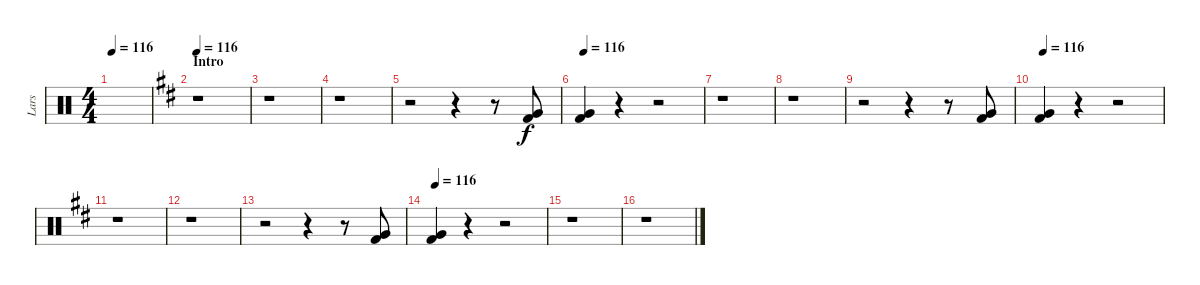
\track ("Lars" "Lars") {instrument percussion}
\staff {score}
\articulation defaults
\ts (4 4)
\tempo 116
\clef neutral
\ks c
|
\section ("" "Intro")
\tempo 116
\ks bminor
r.1 |
r.1 |
r.1 |
r.2 r.4 r.8 ("Very Low Tom (hit)" "Kick (hit) 2").8 |
\tempo 116
("Very Low Tom (hit)" "Kick (hit) 2").4 r.4 r.2 |
r.1 |
r.1 |
r.2 r.4 r.8 ("Very Low Tom (hit)" "Kick (hit) 2").8 |
\tempo 116
("Very Low Tom (hit)" "Kick (hit) 2").4 r.4 r.2 |
r.1 |
r.1 |
r.2 r.4 r.8 ("Very Low Tom (hit)" "Kick (hit) 2").8 |
\tempo 116
("Very Low Tom (hit)" "Kick (hit) 2").4 r.4 r.2 |
r.1 |
r.1
